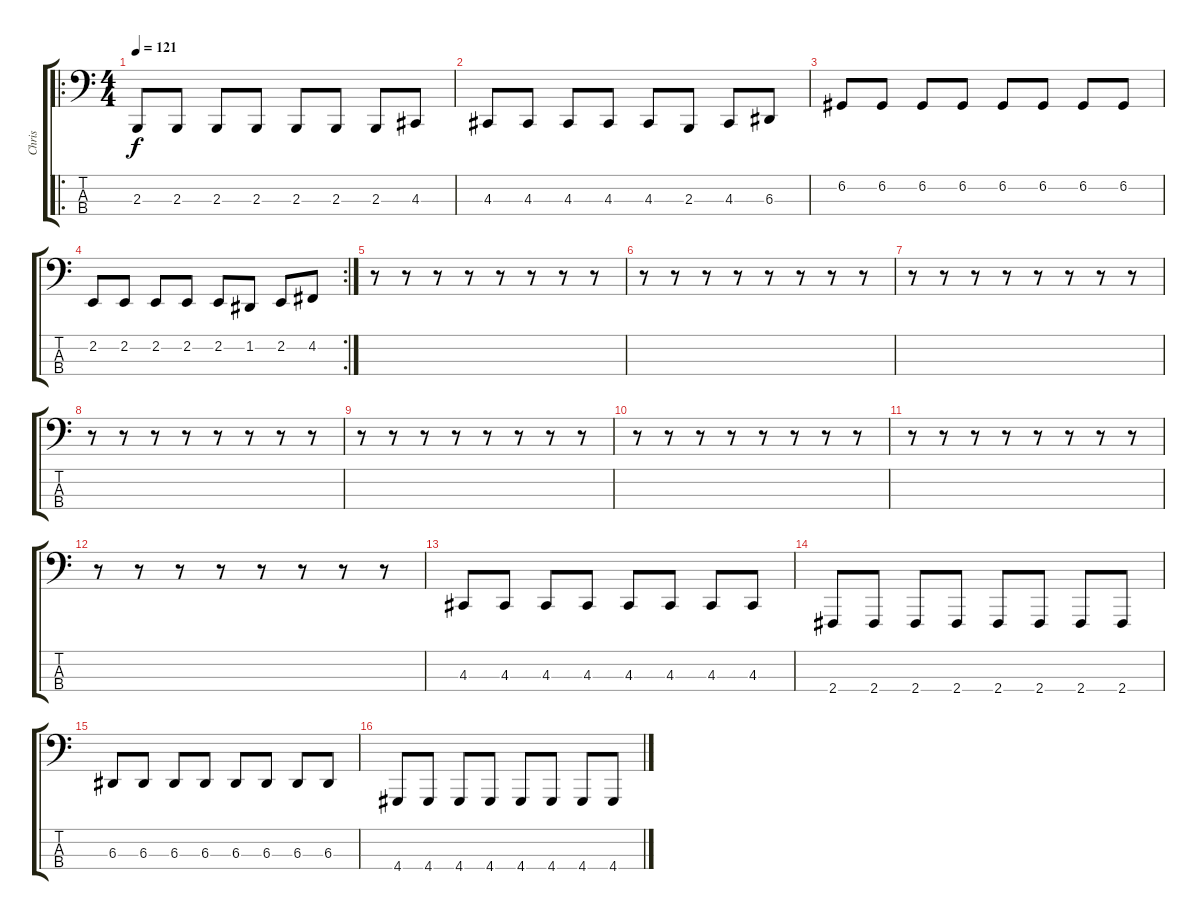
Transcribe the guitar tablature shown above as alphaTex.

\track ("Chris" "Chris") {instrument lead2sawtooth}
\staff {score tabs}
\tuning (G2 D2 A1 E1) {hide}
\ro
\ts (4 4)
\tempo 121
\clef f4
\ks c
2.3.8{dy f} 2.3.8 2.3.8 2.3.8 2.3.8 2.3.8 2.3.8 4.3.8 |
4.3.8 4.3.8 4.3.8 4.3.8 4.3.8 2.3.8 4.3.8 6.3.8 |
6.2.8 6.2.8 6.2.8 6.2.8 6.2.8 6.2.8 6.2.8 6.2.8 |
\rc 2
2.2.8 2.2.8 2.2.8 2.2.8 2.2.8 1.2.8 2.2.8 4.2.8 |
r.8 r.8 r.8 r.8 r.8 r.8 r.8 r.8 |
r.8 r.8 r.8 r.8 r.8 r.8 r.8 r.8 |
r.8 r.8 r.8 r.8 r.8 r.8 r.8 r.8 |
r.8 r.8 r.8 r.8 r.8 r.8 r.8 r.8 |
r.8 r.8 r.8 r.8 r.8 r.8 r.8 r.8 |
r.8 r.8 r.8 r.8 r.8 r.8 r.8 r.8 |
r.8 r.8 r.8 r.8 r.8 r.8 r.8 r.8 |
r.8 r.8 r.8 r.8 r.8 r.8 r.8 r.8 |
4.3.8 4.3.8 4.3.8 4.3.8 4.3.8 4.3.8 4.3.8 4.3.8 |
2.4.8 2.4.8 2.4.8 2.4.8 2.4.8 2.4.8 2.4.8 2.4.8 |
6.3.8 6.3.8 6.3.8 6.3.8 6.3.8 6.3.8 6.3.8 6.3.8 |
4.4.8 4.4.8 4.4.8 4.4.8 4.4.8 4.4.8 4.4.8 4.4.8
